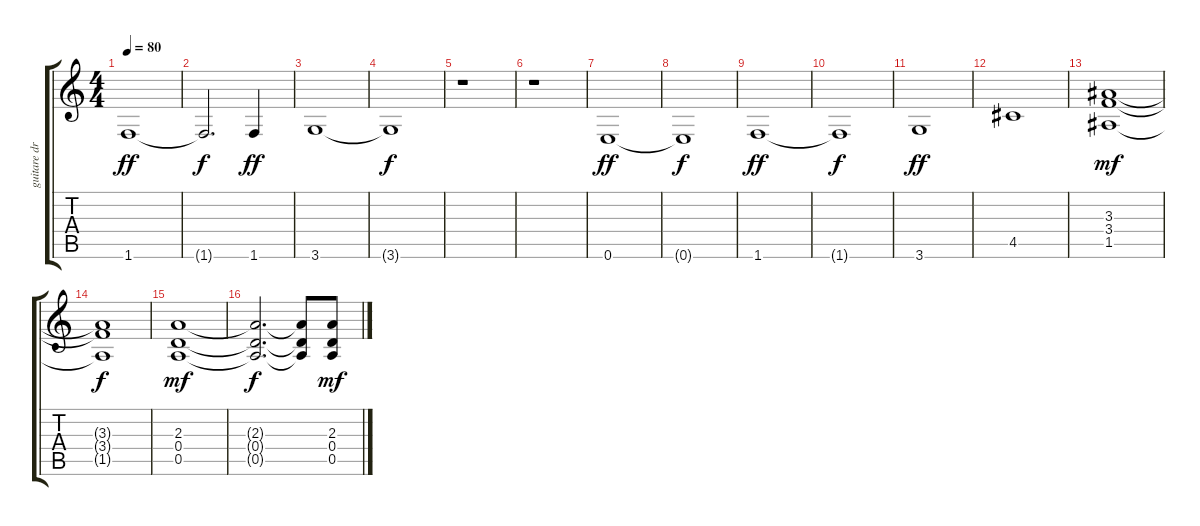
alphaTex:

\track ("guitare drop D" "guitare dr") {instrument distortionguitar}
\staff {score tabs}
\tuning (E4 B3 G3 D3 A2 E2) {hide}
\ts (4 4)
\tempo 80
\clef g2
\ks c
1.6.1{dy ff} |
1.6{t}.2{d dy f} 1.6.4{dy ff} |
3.6.1 |
3.6{t}.1{dy f} |
r.1 |
r.1 |
0.6.1{dy ff} |
0.6{t}.1{dy f} |
1.6.1{dy ff} |
1.6{t}.1{dy f} |
3.6.1{dy ff} |
4.5.1 |
(3.3 3.4 1.5).1{dy mf} |
(3.3{t} 3.4{t} 1.5{t}).1{dy f} |
(2.3 0.4 0.5).1{dy mf} |
(2.3{t} 0.4{t} 0.5{t}).2{d dy f} (2.3{t} 0.4{t} 0.5{t}).8 (2.3 0.4 0.5).8{dy mf}
